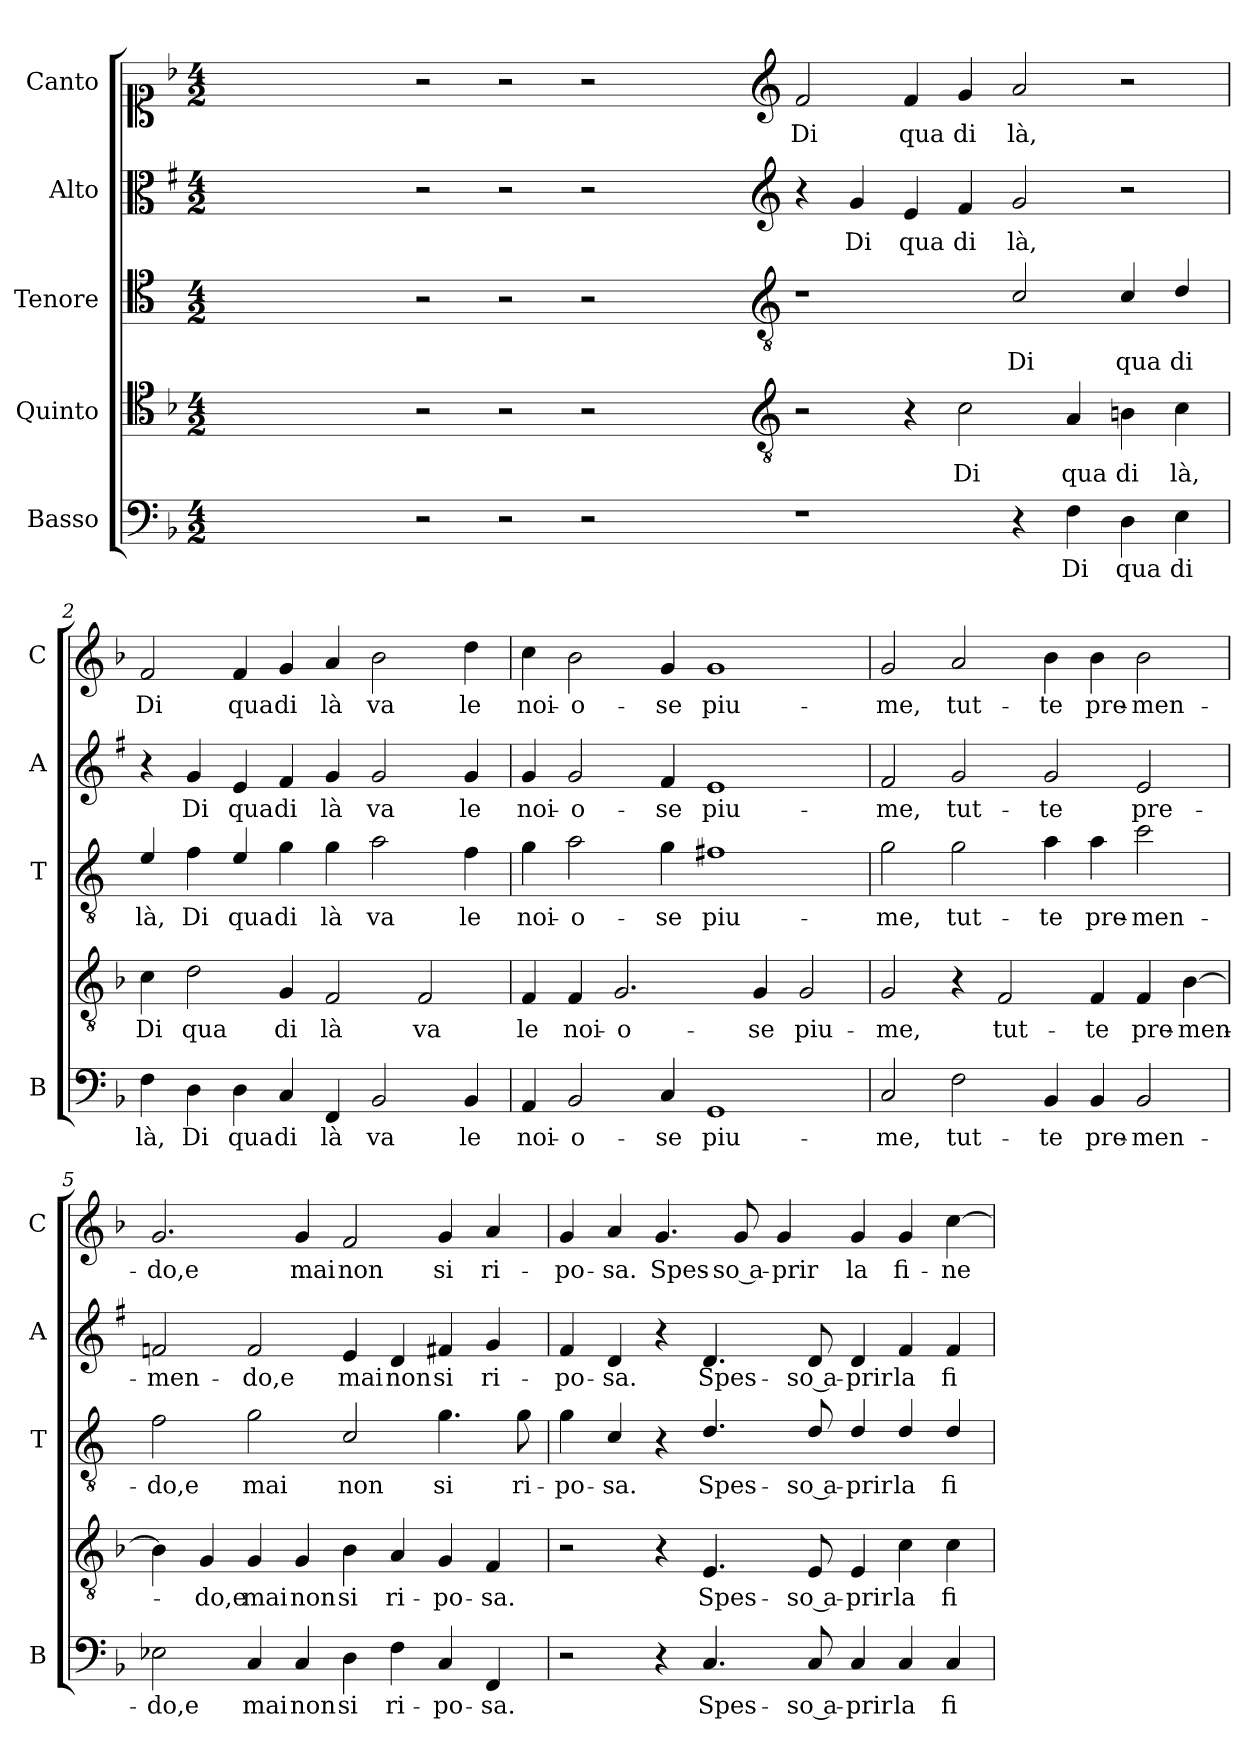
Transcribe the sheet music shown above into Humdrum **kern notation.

**kern	**text	**kern	**text	**kern	**text	**kern	**text	**kern	**text
*part5	*part5	*part4	*part4	*part3	*part3	*part2	*part2	*part1	*part1
*staff5	*staff5	*staff4	*staff4	*staff3	*staff3	*staff2	*staff2	*staff1	*staff1
*I"Basso	*	*I"Quinto	*	*I"Tenore	*	*I"Alto	*	*I"Canto	*
*I'B	*	*	*	*I'T	*	*I'A	*	*I'C	*
*clefF4	*	*clefC4	*	*clefC4	*	*clefC3	*	*clefC1	*
*	*	*	*	*ITrd4c7	*	*ITrd1c2	*	*	*
*k[b-]	*	*k[b-]	*	*k[b-]	*	*k[b-]	*	*k[b-]	*
*F:	*	*F:	*	*F:	*	*F:	*	*F:	*
*M4/2	*	*M4/2	*	*M4/2	*	*M4/2	*	*M4/2	*
=	=	=	=	=	=	=	=	=	=
0ryy	.	0ryy	.	0ryy	.	0ryy	.	0ryy	.
=1X-	=1X-	=1X-	=1X-	=1X-	=1X-	=1X-	=1X-	=1X-	=1X-
2r	.	2r	.	2r	.	2r	.	2r	.
2r	.	2r	.	2r	.	2r	.	2r	.
2r	.	2r	.	2r	.	2r	.	2r	.
2ryy	.	2ryy	.	2ryy	.	2ryy	.	2ryy	.
=1-	=1-	=1-	=1-	=1-	=1-	=1-	=1-	=1-	=1-
*	*	*clefGv2	*	*clefGv2	*	*clefG2	*	*clefG2	*
!	!	!	!	!	!	!	!	!	!LO:LY:b
1r	.	2r	.	1r	.	4r	.	2f/	Di
!	!	!	!	!	!	!	!LO:LY:b	!	!
.	.	.	.	.	.	4f/	Di	.	.
!	!	!	!	!	!	!	!LO:LY:b	!	!LO:LY:b
.	.	4r	.	.	.	4d/	qua	4f/	qua
!	!	!	!LO:LY:b	!	!	!	!LO:LY:b	!	!LO:LY:b
.	.	2c\	Di	.	.	4e/	di	4g/	di
!	!	!	!	!	!LO:LY:b	!	!LO:LY:b	!	!LO:LY:b
4r	.	.	.	2F/	Di	2f/	là,	2a/	là,
!	!LO:LY:b	!	!LO:LY:b	!	!	!	!	!	!
4F\	Di	4A/	qua	.	.	.	.	.	.
!	!LO:LY:b	!	!LO:LY:b	!	!LO:LY:b	!	!	!	!
4D\	qua	4Bn\	di	4F/	qua	2r	.	2r	.
!	!LO:LY:b	!	!LO:LY:b	!	!LO:LY:b	!	!	!	!
4E\	di	4c\	là,	4G/	di	.	.	.	.
=2	=2	=2	=2	=2	=2	=2	=2	=2	=2
!	!LO:LY:b	!	!LO:LY:b	!	!LO:LY:b	!	!	!	!LO:LY:b
4F\	là,	4c\	Di	4A/	là,	4r	.	2f/	Di
!	!LO:LY:b	!	!LO:LY:b	!	!LO:LY:b	!	!LO:LY:b	!	!
4D\	Di	2d\	qua	4B-\	Di	4f/	Di	.	.
!	!LO:LY:b	!	!	!	!LO:LY:b	!	!LO:LY:b	!	!LO:LY:b
4D\	qua	.	.	4A/	qua	4d/	qua	4f/	qua
!	!LO:LY:b	!	!LO:LY:b	!	!LO:LY:b	!	!LO:LY:b	!	!LO:LY:b
4C/	di	4G/	di	4c\	di	4e/	di	4g/	di
!	!LO:LY:b	!	!LO:LY:b	!	!LO:LY:b	!	!LO:LY:b	!	!LO:LY:b
4FF/	là	2F/	là	4c\	là	4f/	là	4a/	là
!	!LO:LY:b	!	!	!	!LO:LY:b	!	!LO:LY:b	!	!LO:LY:b
2BB-/	va	.	.	2d\	va	2f/	va	2b-\	va
!	!	!	!LO:LY:b	!	!	!	!	!	!
.	.	2F/	va	.	.	.	.	.	.
!	!LO:LY:b	!	!	!	!LO:LY:b	!	!LO:LY:b	!	!LO:LY:b
4BB-/	le	.	.	4B-\	le	4f/	le	4dd\	le
=3	=3	=3	=3	=3	=3	=3	=3	=3	=3
!	!LO:LY:b	!	!LO:LY:b	!	!LO:LY:b	!	!LO:LY:b	!	!LO:LY:b
4AA/	noi-	4F/	le	4c\	noi-	4f/	noi-	4cc\	noi-
!	!LO:LY:b	!	!LO:LY:b	!	!LO:LY:b	!	!LO:LY:b	!	!LO:LY:b
2BB-/	-o-	4F/	noi-	2d\	-o-	2f/	-o-	2b-\	-o-
!	!	!	!LO:LY:b	!	!	!	!	!	!
.	.	2.G/	-o-	.	.	.	.	.	.
!	!LO:LY:b	!	!	!	!LO:LY:b	!	!LO:LY:b	!	!LO:LY:b
4C/	-se	.	.	4c\	-se	4e/	-se	4g/	-se
!	!LO:LY:b	!	!	!	!LO:LY:b	!	!LO:LY:b	!	!LO:LY:b
1GG	piu-	.	.	1Bn	piu-	1d	piu-	1g	piu-
!	!	!	!LO:LY:b	!	!	!	!	!	!
.	.	4G/	-se	.	.	.	.	.	.
!	!	!	!LO:LY:b	!	!	!	!	!	!
.	.	2G/	piu-	.	.	.	.	.	.
!!LO:LB:g=z
=4	=4	=4	=4	=4	=4	=4	=4	=4	=4
!	!LO:LY:b	!	!LO:LY:b	!	!LO:LY:b	!	!LO:LY:b	!	!LO:LY:b
2C/	-me,	2G/	-me,	2c\	-me,	2e/	-me,	2g/	-me,
!	!LO:LY:b	!	!	!	!LO:LY:b	!	!LO:LY:b	!	!LO:LY:b
2F\	tut-	4r	.	2c\	tut-	2f/	tut-	2a/	tut-
!	!	!	!LO:LY:b	!	!	!	!	!	!
.	.	2F/	tut-	.	.	.	.	.	.
!	!LO:LY:b	!	!	!	!LO:LY:b	!	!LO:LY:b	!	!LO:LY:b
4BB-/	-te	.	.	4d\	-te	2f/	-te	4b-\	-te
!	!LO:LY:b	!	!LO:LY:b	!	!LO:LY:b	!	!	!	!LO:LY:b
4BB-/	pre-	4F/	-te	4d\	pre-	.	.	4b-\	pre-
!	!LO:LY:b	!	!LO:LY:b	!	!LO:LY:b	!	!LO:LY:b	!	!LO:LY:b
2BB-/	-men-	4F/	pre-	2f\	-men-	2d/	pre-	2b-\	-men-
!	!	!	!LO:LY:b	!	!	!	!	!	!
.	.	[4B-\	-men-	.	.	.	.	.	.
=5	=5	=5	=5	=5	=5	=5	=5	=5	=5
!	!LO:LY:b	!	!	!	!LO:LY:b	!	!LO:LY:b	!	!LO:LY:b
2E-X\	-do,e	4B-\]	.	2B-\	-do,e	2e-X/	-men-	2.g/	-do,e
!	!	!	!LO:LY:b	!	!	!	!	!	!
.	.	4G/	-do,e	.	.	.	.	.	.
!	!LO:LY:b	!	!LO:LY:b	!	!LO:LY:b	!	!LO:LY:b	!	!
4C/	mai	4G/	mai	2c\	mai	2e-/	-do,e	.	.
!	!LO:LY:b	!	!LO:LY:b	!	!	!	!	!	!LO:LY:b
4C/	non	4G/	non	.	.	.	.	4g/	mai
!	!LO:LY:b	!	!LO:LY:b	!	!LO:LY:b	!	!LO:LY:b	!	!LO:LY:b
4D\	si	4B-\	si	2F/	non	4d/	mai	2f/	non
!	!LO:LY:b	!	!LO:LY:b	!	!	!	!LO:LY:b	!	!
4F\	ri-	4A/	ri-	.	.	4c/	non	.	.
!	!LO:LY:b	!	!LO:LY:b	!	!LO:LY:b	!	!LO:LY:b	!	!LO:LY:b
4C/	-po-	4G/	-po-	4.c\	si	4en/	si	4g/	si
!	!LO:LY:b	!	!LO:LY:b	!	!	!	!LO:LY:b	!	!LO:LY:b
4FF/	-sa.	4F/	-sa.	.	.	4f/	ri-	4a/	ri-
!	!	!	!	!	!LO:LY:b	!	!	!	!
.	.	.	.	8c\	ri-	.	.	.	.
=6	=6	=6	=6	=6	=6	=6	=6	=6	=6
!	!	!	!	!	!LO:LY:b	!	!LO:LY:b	!	!LO:LY:b
2r	.	2r	.	4c\	-po-	4e/	-po-	4g/	-po-
!	!	!	!	!	!LO:LY:b	!	!LO:LY:b	!	!LO:LY:b
.	.	.	.	4F/	-sa.	4c/	-sa.	4a/	-sa.
!	!	!	!	!	!	!	!	!	!LO:LY:b
4r	.	4r	.	4r	.	4r	.	4.g/	Spes-
!	!LO:LY:b	!	!LO:LY:b	!	!LO:LY:b	!	!LO:LY:b	!	!
4.C/	Spes-	4.E/	Spes-	4.G/	Spes-	4.c/	Spes-	.	.
!	!	!	!	!	!	!	!	!	!LO:LY:b
.	.	.	.	.	.	.	.	8g/	-so a-
!	!	!	!	!	!	!	!	!	!LO:LY:b
.	.	.	.	.	.	.	.	4g/	-prir
!	!LO:LY:b	!	!LO:LY:b	!	!LO:LY:b	!	!LO:LY:b	!	!
8C/	-so a-	8E/	-so a-	8G/	-so a-	8c/	-so a-	.	.
!	!LO:LY:b	!	!LO:LY:b	!	!LO:LY:b	!	!LO:LY:b	!	!LO:LY:b
4C/	-prir	4E/	-prir	4G/	-prir	4c/	-prir	4g/	la
!	!LO:LY:b	!	!LO:LY:b	!	!LO:LY:b	!	!LO:LY:b	!	!LO:LY:b
4C/	la	4c\	la	4G/	la	4e/	la	4g/	fi-
!	!LO:LY:b	!	!LO:LY:b	!	!LO:LY:b	!	!LO:LY:b	!	!LO:LY:b
4C/	fi-	4c\	fi-	4G/	fi-	4e/	fi-	[4cc\	-ne-
=	=	=	=	=	=	=	=	=	=
*-	*-	*-	*-	*-	*-	*-	*-	*-	*-
